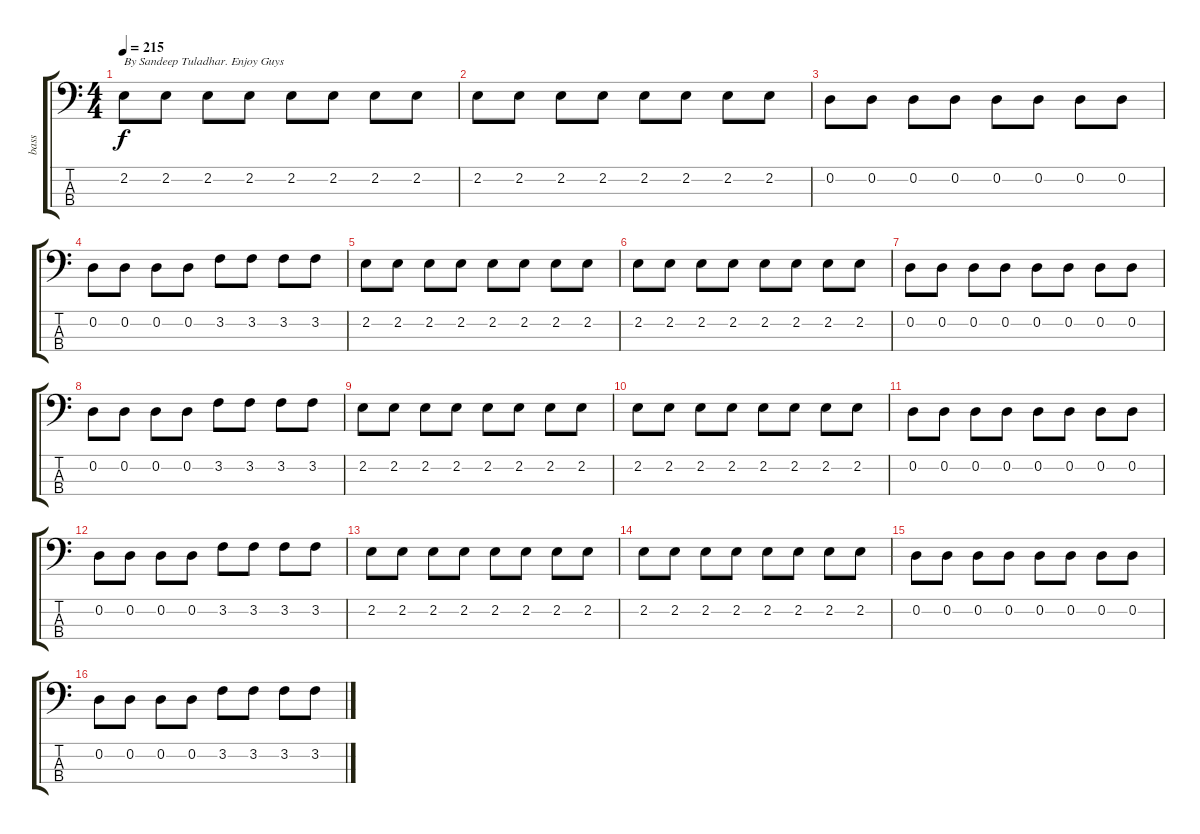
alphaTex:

\track ("bass" "bass") {instrument electricbasspick}
\staff {score tabs}
\tuning (G2 D2 A1 E1) {hide}
\ts (4 4)
\tempo 215
\clef f4
\ks c
2.2.8{txt "By Sandeep Tuladhar. Enjoy Guys" dy f instrument electricbasspick} 2.2.8 2.2.8 2.2.8 2.2.8 2.2.8 2.2.8 2.2.8 |
2.2.8 2.2.8 2.2.8 2.2.8 2.2.8 2.2.8 2.2.8 2.2.8 |
0.2.8 0.2.8 0.2.8 0.2.8 0.2.8 0.2.8 0.2.8 0.2.8 |
0.2.8 0.2.8 0.2.8 0.2.8 3.2.8 3.2.8 3.2.8 3.2.8 |
2.2.8 2.2.8 2.2.8 2.2.8 2.2.8 2.2.8 2.2.8 2.2.8 |
2.2.8 2.2.8 2.2.8 2.2.8 2.2.8 2.2.8 2.2.8 2.2.8 |
0.2.8 0.2.8 0.2.8 0.2.8 0.2.8 0.2.8 0.2.8 0.2.8 |
0.2.8 0.2.8 0.2.8 0.2.8 3.2.8 3.2.8 3.2.8 3.2.8 |
2.2.8 2.2.8 2.2.8 2.2.8 2.2.8 2.2.8 2.2.8 2.2.8 |
2.2.8 2.2.8 2.2.8 2.2.8 2.2.8 2.2.8 2.2.8 2.2.8 |
0.2.8 0.2.8 0.2.8 0.2.8 0.2.8 0.2.8 0.2.8 0.2.8 |
0.2.8 0.2.8 0.2.8 0.2.8 3.2.8 3.2.8 3.2.8 3.2.8 |
2.2.8 2.2.8 2.2.8 2.2.8 2.2.8 2.2.8 2.2.8 2.2.8 |
2.2.8 2.2.8 2.2.8 2.2.8 2.2.8 2.2.8 2.2.8 2.2.8 |
0.2.8 0.2.8 0.2.8 0.2.8 0.2.8 0.2.8 0.2.8 0.2.8 |
0.2.8 0.2.8 0.2.8 0.2.8 3.2.8 3.2.8 3.2.8 3.2.8
